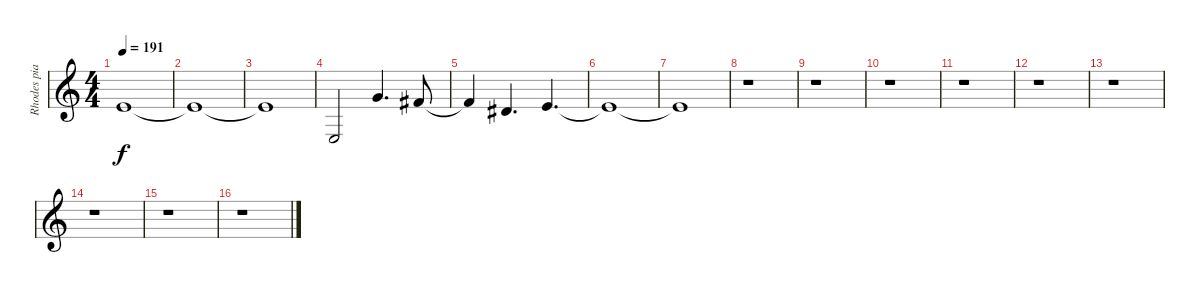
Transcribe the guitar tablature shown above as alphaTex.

\track ("Rhodes piano" "Rhodes pia") {instrument electricpiano1}
\staff {score}
\tuning (E4 B3 G3 D3 A2 E2 B1) {hide}
\ts (4 4)
\tempo 191
\clef g2
\ks c
5.2{t}.1{dy f} |
5.2{t}.1 |
5.2{t}.1 |
2.4.2 3.1.4{d} 2.1.8 |
2.1{t}.4 4.2.4{d} 5.2.4{d} |
5.2{t}.1 |
5.2{t}.1 |
r.1 |
r.1 |
r.1 |
r.1 |
r.1 |
r.1 |
r.1 |
r.1 |
r.1
